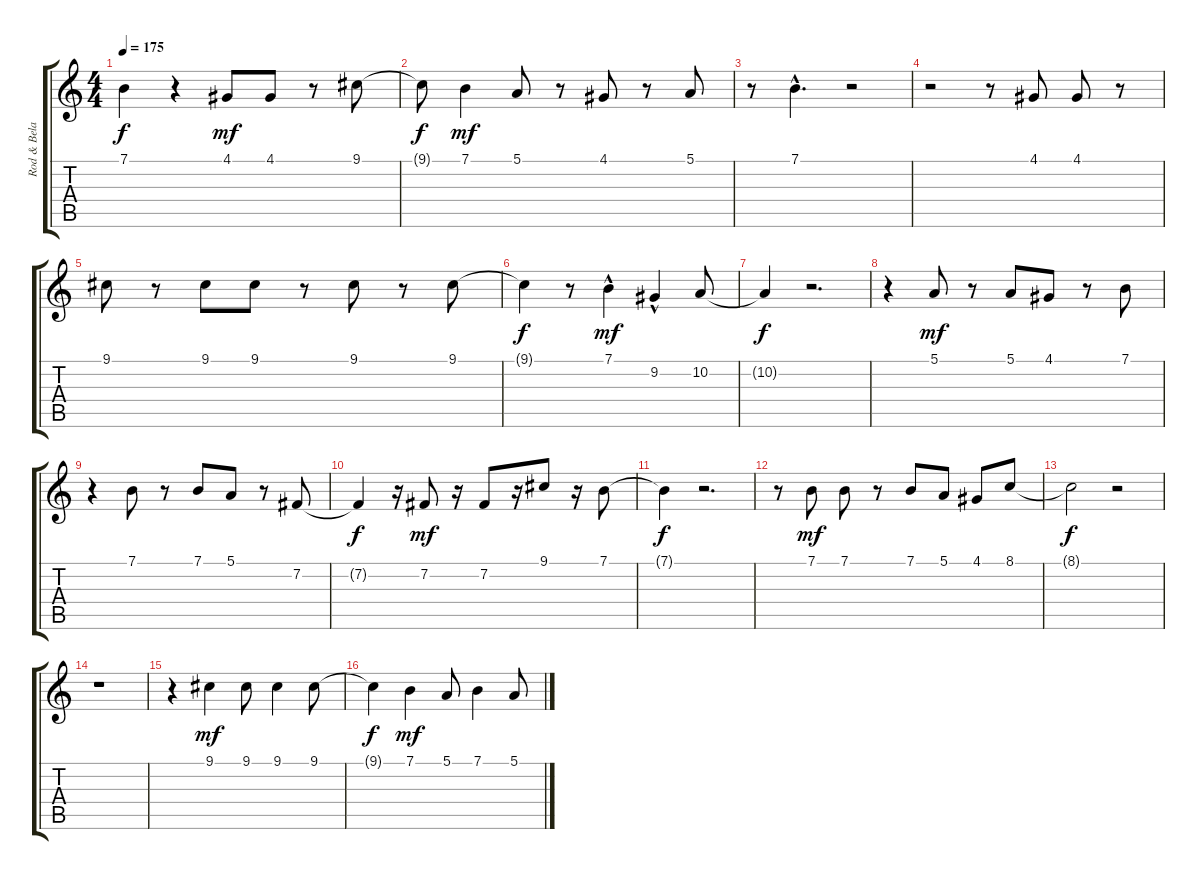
\track ("Rod & Bela - Gesang" "Rod & Bela") {instrument altosax}
\staff {score tabs}
\tuning (E4 B3 G3 D3 A2 E2) {hide}
\ts (4 4)
\tempo 175
\clef g2
\ks c
7.1{t}.4{dy f} r.4 4.1.8{dy mf} 4.1.8 r.8 9.1.8 |
9.1{t}.8{dy f} 7.1.4{dy mf} 5.1.8 r.8 4.1.8 r.8 5.1.8 |
r.8 7.1{hac}.4{d} r.2 |
r.2 r.8 4.1.8 4.1.8 r.8 |
9.1.8 r.8 9.1.8 9.1.8 r.8 9.1.8 r.8 9.1.8 |
9.1{t}.4{dy f} r.8 7.1{hac}.4{dy mf} 9.2{hac}.4 10.2.8 |
10.2{t}.4{dy f} r.2{d} |
r.4 5.1.8{dy mf} r.8 5.1.8 4.1.8 r.8 7.1.8 |
r.4 7.1.8 r.8 7.1.8 5.1.8 r.8 7.2.8 |
7.2{t}.4{dy f} r.16 7.2.8{dy mf} r.16 7.2.8 r.16 9.1.8 r.16 7.1.8 |
7.1{t}.4{dy f} r.2{d} |
r.8 7.1.8{dy mf} 7.1.8 r.8 7.1.8 5.1.8 4.1.8 8.1.8 |
8.1{t}.2{dy f} r.2 |
r.1 |
r.4 9.1.4{dy mf} 9.1.8 9.1.4 9.1.8 |
9.1{t}.4{dy f} 7.1.4{dy mf} 5.1.8 7.1.4 5.1.8
